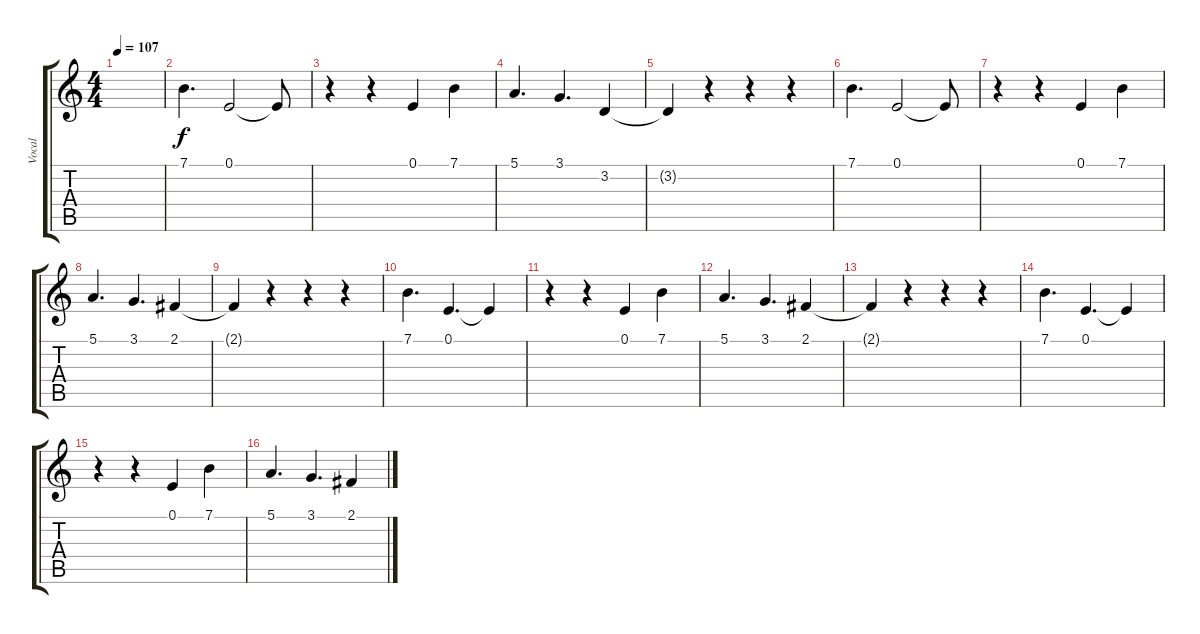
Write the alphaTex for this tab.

\track ("Vocal" "Vocal") {instrument lead1square}
\staff {score tabs}
\tuning (E4 B3 G3 D3 A2 E2) {hide}
\ts (4 4)
\tempo 107
\clef g2
\ks c
|
7.1.4{d} 0.1.2 0.1{t}.8 |
r.4 r.4 0.1.4 7.1.4 |
5.1.4{d} 3.1.4{d} 3.2.4 |
3.2{t}.4 r.4 r.4 r.4 |
7.1.4{d} 0.1.2 0.1{t}.8 |
r.4 r.4 0.1.4 7.1.4 |
5.1.4{d} 3.1.4{d} 2.1.4 |
2.1{t}.4 r.4 r.4 r.4 |
7.1.4{d} 0.1.4{d} 0.1{t}.4 |
r.4 r.4 0.1.4 7.1.4 |
5.1.4{d} 3.1.4{d} 2.1.4 |
2.1{t}.4 r.4 r.4 r.4 |
7.1.4{d} 0.1.4{d} 0.1{t}.4 |
r.4 r.4 0.1.4 7.1.4 |
5.1.4{d} 3.1.4{d} 2.1.4
